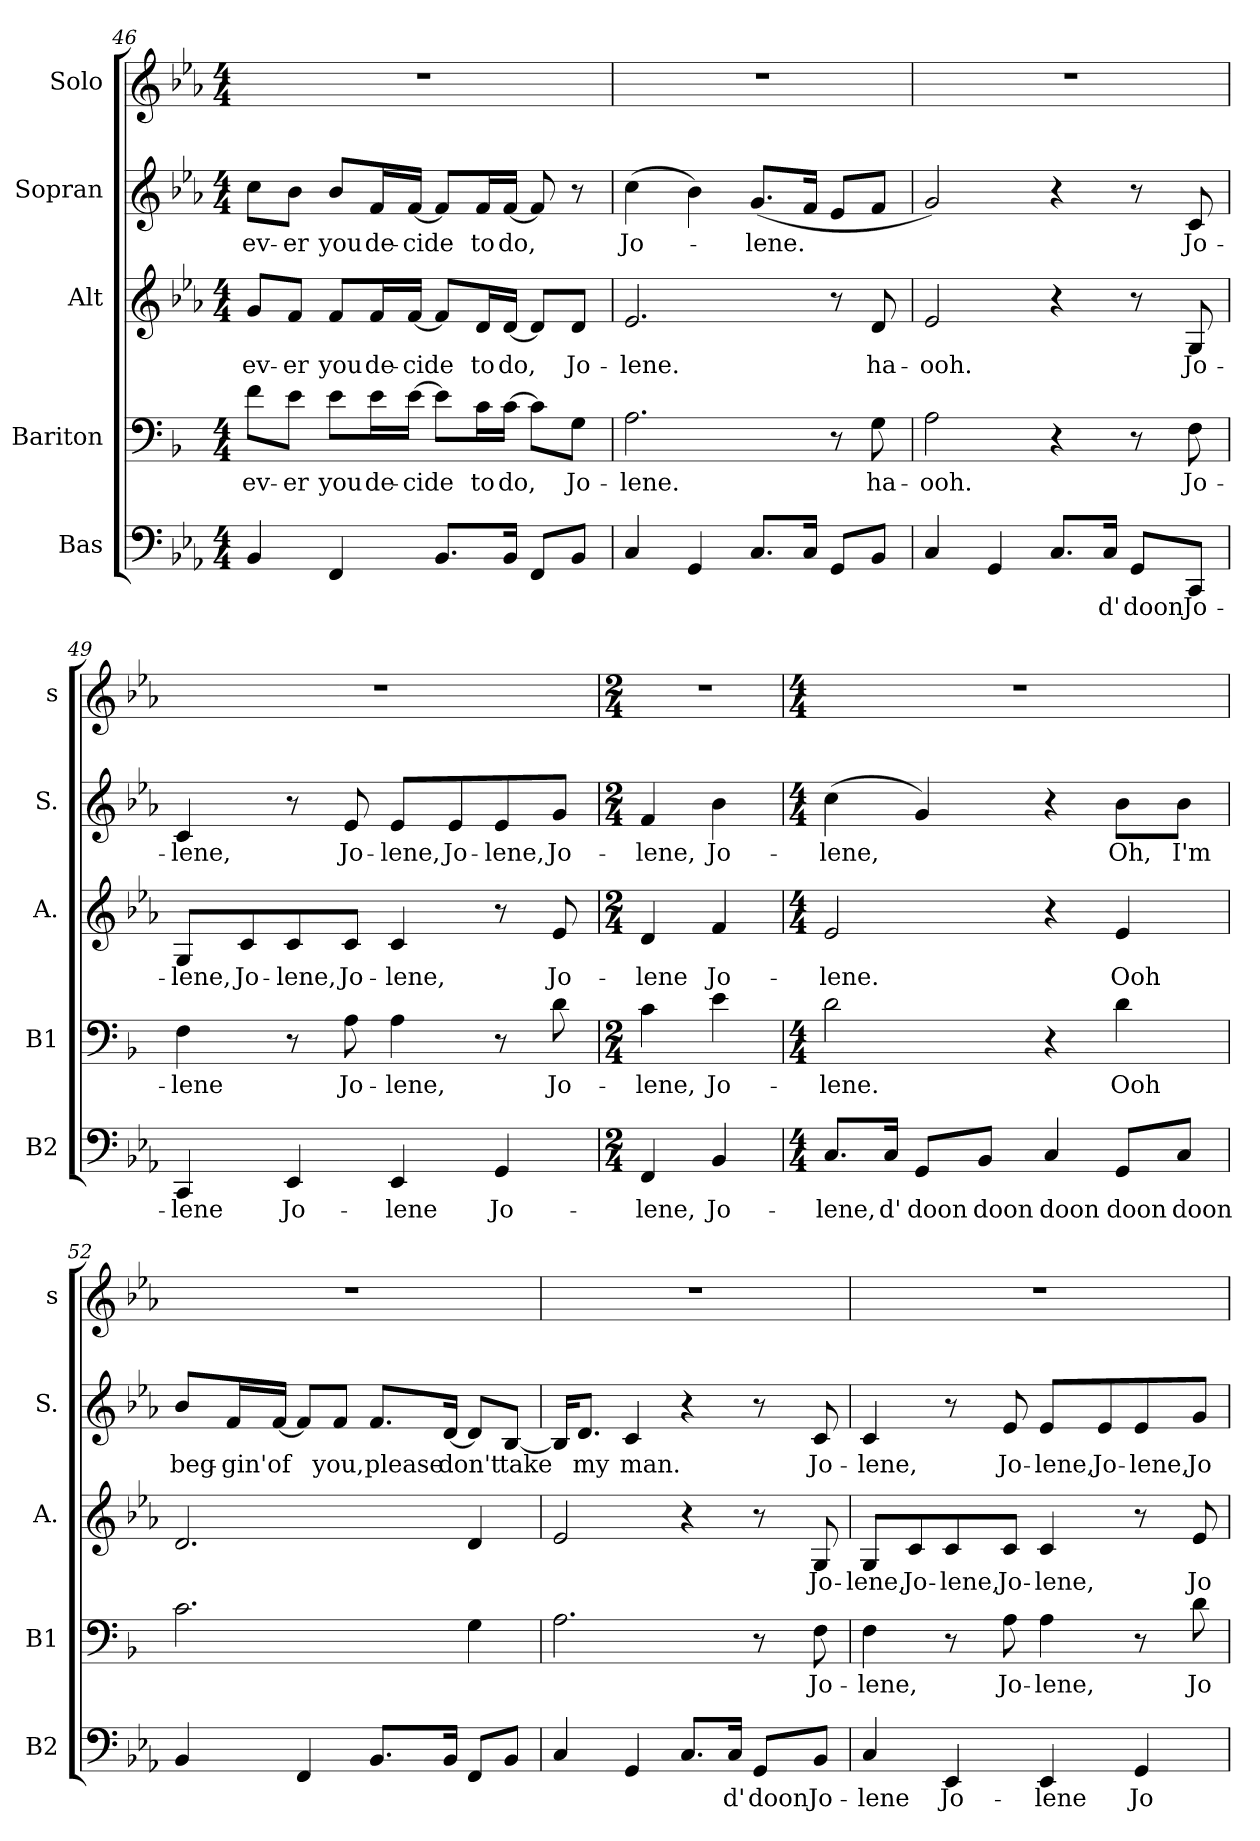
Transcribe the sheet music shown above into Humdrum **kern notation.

**kern	**text	**kern	**text	**kern	**text	**kern	**text	**kern
*part5	*part5	*part4	*part4	*part3	*part3	*part2	*part2	*part1
*staff5	*staff5	*staff4	*staff4	*staff3	*staff3	*staff2	*staff2	*staff1
*I"Bas	*	*I"Bariton	*	*I"Alt	*	*I"Sopran	*	*I"Solo
*I'B2	*	*I'B1	*	*I'A.	*	*I'S.	*	*I's
*clefF4	*	*clefF4	*	*clefG2	*	*clefG2	*	*clefG2
*	*	*ITrd1c2	*	*	*	*	*	*ITrd-7c-12
*k[b-e-a-]	*	*k[b-e-a-]	*	*k[b-e-a-]	*	*k[b-e-a-]	*	*k[b-e-a-]
*M4/4	*	*M4/4	*	*M4/4	*	*M4/4	*	*M4/4
=46	=46	=46	=46	=46	=46	=46	=46	=46
!	!	!	!LO:LY:b	!	!LO:LY:b	!	!LO:LY:b	!
4BB-/	.	8e-\L	-ev-	8g/L	-ev-	8cc\L	-ev-	1r
!	!	!	!LO:LY:b	!	!LO:LY:b	!	!LO:LY:b	!
.	.	8d\J	-er	8f/J	-er	8b-\J	-er	.
!	!	!	!LO:LY:b	!	!LO:LY:b	!	!LO:LY:b	!
4FF/	.	8d\L	you	8f/L	you	8b-/L	you	.
!	!	!	!LO:LY:b	!	!LO:LY:b	!	!LO:LY:b	!
.	.	16d\L	de-	16f/L	de-	16f/L	de-	.
!	!	!	!LO:LY:b	!	!LO:LY:b	!	!LO:LY:b	!
.	.	[16d\JJ	-cide	[16f/JJ	-cide	[16f/JJ	-cide	.
8.BB-/L	.	8d\L]	.	8f/L]	.	8f/L]	.	.
!	!	!	!LO:LY:b	!	!LO:LY:b	!	!LO:LY:b	!
.	.	16B-\L	to	16d/L	to	16f/L	to	.
!	!	!	!LO:LY:b	!	!LO:LY:b	!	!LO:LY:b	!
16BB-/Jk	.	[16B-\JJ	do,	[16d/JJ	do,	[16f/JJ	do,	.
8FF/L	.	8B-\L]	.	8d/L]	.	8f/]	.	.
!	!	!	!LO:LY:b	!	!LO:LY:b	!	!	!
8BB-/J	.	8F\J	Jo-	8d/J	Jo-	8r	.	.
=47	=47	=47	=47	=47	=47	=47	=47	=47
!	!	!	!LO:LY:b	!	!LO:LY:b	!	!LO:LY:b	!
4C/	.	2.G\	-lene.	2.e-/	-lene.	(>4cc\	Jo-	1r
4GG/	.	.	.	.	.	4b-\)	.	.
!	!	!	!	!	!	!	!LO:LY:b	!
8.C/L	.	.	.	.	.	(<8.g/L	-lene.	.
16C/Jk	.	.	.	.	.	16f/Jk	.	.
8GG/L	.	8r	.	8r	.	8e-/L	.	.
!	!	!	!LO:LY:b	!	!LO:LY:b	!	!	!
8BB-/J	.	8F\	ha-	8d/	ha-	8f/J	.	.
=48	=48	=48	=48	=48	=48	=48	=48	=48
!	!	!	!LO:LY:b	!	!LO:LY:b	!	!	!
4C/	.	2G\	-ooh.	2e-/	-ooh.	2g/)	.	1r
4GG/	.	.	.	.	.	.	.	.
8.C/L	.	4r	.	4r	.	4r	.	.
!	!LO:LY:b	!	!	!	!	!	!	!
16C/Jk	d'	.	.	.	.	.	.	.
!	!LO:LY:b	!	!	!	!	!	!	!
8GG/L	doon	8r	.	8r	.	8r	.	.
!	!LO:LY:b	!	!LO:LY:b	!	!LO:LY:b	!	!LO:LY:b	!
8CC/J	Jo-	8E-\	Jo-	8G/	Jo-	8c/	Jo-	.
!!LO:LB:g=z
=49	=49	=49	=49	=49	=49	=49	=49	=49
!	!LO:LY:b	!	!LO:LY:b	!	!LO:LY:b	!	!LO:LY:b	!
4CC/	-lene	4E-\	-lene	8G/L	-lene,	4c/	-lene,	1r
!	!	!	!	!	!LO:LY:b	!	!	!
.	.	.	.	8c/	Jo-	.	.	.
!	!LO:LY:b	!	!	!	!LO:LY:b	!	!	!
4EE-/	Jo-	8r	.	8c/	-lene,	8r	.	.
!	!	!	!LO:LY:b	!	!LO:LY:b	!	!LO:LY:b	!
.	.	8G\	Jo-	8c/J	Jo-	8e-/	Jo-	.
!	!LO:LY:b	!	!LO:LY:b	!	!LO:LY:b	!	!LO:LY:b	!
4EE-/	-lene	4G\	-lene,	4c/	-lene,	8e-/L	-lene,	.
!	!	!	!	!	!	!	!LO:LY:b	!
.	.	.	.	.	.	8e-/	Jo-	.
!	!LO:LY:b	!	!	!	!	!	!LO:LY:b	!
4GG/	Jo-	8r	.	8r	.	8e-/	-lene,	.
!	!	!	!LO:LY:b	!	!LO:LY:b	!	!LO:LY:b	!
.	.	8c\	Jo-	8e-/	Jo-	8g/J	Jo-	.
=50	=50	=50	=50	=50	=50	=50	=50	=50
*M2/4	*	*M2/4	*	*M2/4	*	*M2/4	*	*M2/4
!	!LO:LY:b	!	!LO:LY:b	!	!LO:LY:b	!	!LO:LY:b	!
4FF/	-lene,	4B-\	-lene,	4d/	-lene	4f/	-lene,	2r
!	!LO:LY:b	!	!LO:LY:b	!	!LO:LY:b	!	!LO:LY:b	!
4BB-/	Jo-	4d\	Jo-	4f/	Jo-	4b-\	Jo-	.
=51	=51	=51	=51	=51	=51	=51	=51	=51
*M4/4	*	*M4/4	*	*M4/4	*	*M4/4	*	*M4/4
!	!LO:LY:b	!	!LO:LY:b	!	!LO:LY:b	!	!LO:LY:b	!
8.C/L	-lene,	2c\	-lene.	2e-/	-lene.	(>4cc\	-lene,	1r
!	!LO:LY:b	!	!	!	!	!	!	!
16C/Jk	d'	.	.	.	.	.	.	.
!	!LO:LY:b	!	!	!	!	!	!	!
8GG/L	doon	.	.	.	.	4g/)	.	.
!	!LO:LY:b	!	!	!	!	!	!	!
8BB-/J	doon	.	.	.	.	.	.	.
!	!LO:LY:b	!	!	!	!	!	!	!
4C/	doon	4r	.	4r	.	4r	.	.
!	!LO:LY:b	!	!LO:LY:b	!	!LO:LY:b	!	!LO:LY:b	!
8GG/L	doon	4c\	Ooh	4e-/	Ooh	8b-\L	Oh,	.
!	!LO:LY:b	!	!	!	!	!	!LO:LY:b	!
8C/J	doon	.	.	.	.	8b-\J	I'm	.
!!LO:LB:g=z
=52	=52	=52	=52	=52	=52	=52	=52	=52
!	!	!	!	!	!	!	!LO:LY:b	!
4BB-/	.	2.B-\	.	2.d/	.	8b-/L	beg-	1r
!	!	!	!	!	!	!	!LO:LY:b	!
.	.	.	.	.	.	16f/L	-gin'	.
!	!	!	!	!	!	!	!LO:LY:b	!
.	.	.	.	.	.	[16f/JJ	of	.
4FF/	.	.	.	.	.	8f/L]	.	.
!	!	!	!	!	!	!	!LO:LY:b	!
.	.	.	.	.	.	8f/J	you,	.
!	!	!	!	!	!	!	!LO:LY:b	!
8.BB-/L	.	.	.	.	.	8.f/L	please	.
!	!	!	!	!	!	!	!LO:LY:b	!
16BB-/Jk	.	.	.	.	.	[16d/Jk	don't	.
8FF/L	.	4F\	.	4d/	.	8d/L]	.	.
!	!	!	!	!	!	!	!LO:LY:b	!
8BB-/J	.	.	.	.	.	[8B-/J	take	.
=53	=53	=53	=53	=53	=53	=53	=53	=53
4C/	.	2.G\	.	2e-/	.	16B-/KL]	.	1r
!	!	!	!	!	!	!	!LO:LY:b	!
.	.	.	.	.	.	8.d/J	my	.
!	!	!	!	!	!	!	!LO:LY:b	!
4GG/	.	.	.	.	.	4c/	man.	.
8.C/L	.	.	.	4r	.	4r	.	.
!	!LO:LY:b	!	!	!	!	!	!	!
16C/Jk	d'	.	.	.	.	.	.	.
!	!LO:LY:b	!	!	!	!	!	!	!
8GG/L	doon	8r	.	8r	.	8r	.	.
!	!LO:LY:b	!	!LO:LY:b	!	!LO:LY:b	!	!LO:LY:b	!
8BB-/J	Jo-	8E-\	Jo-	8G/	Jo-	8c/	Jo-	.
=54	=54	=54	=54	=54	=54	=54	=54	=54
!	!LO:LY:b	!	!LO:LY:b	!	!LO:LY:b	!	!LO:LY:b	!
4C/	-lene	4E-\	-lene,	8G/L	-lene,	4c/	-lene,	1r
!	!	!	!	!	!LO:LY:b	!	!	!
.	.	.	.	8c/	Jo-	.	.	.
!	!LO:LY:b	!	!	!	!LO:LY:b	!	!	!
4EE-/	Jo-	8r	.	8c/	-lene,	8r	.	.
!	!	!	!LO:LY:b	!	!LO:LY:b	!	!LO:LY:b	!
.	.	8G\	Jo-	8c/J	Jo-	8e-/	Jo-	.
!	!LO:LY:b	!	!LO:LY:b	!	!LO:LY:b	!	!LO:LY:b	!
4EE-/	-lene	4G\	-lene,	4c/	-lene,	8e-/L	-lene,	.
!	!	!	!	!	!	!	!LO:LY:b	!
.	.	.	.	.	.	8e-/	Jo-	.
!	!LO:LY:b	!	!	!	!	!	!LO:LY:b	!
4GG/	Jo-	8r	.	8r	.	8e-/	-lene,	.
!	!	!	!LO:LY:b	!	!LO:LY:b	!	!LO:LY:b	!
.	.	8c\	Jo-	8e-/	Jo-	8g/J	Jo-	.
=	=	=	=	=	=	=	=	=
*-	*-	*-	*-	*-	*-	*-	*-	*-
